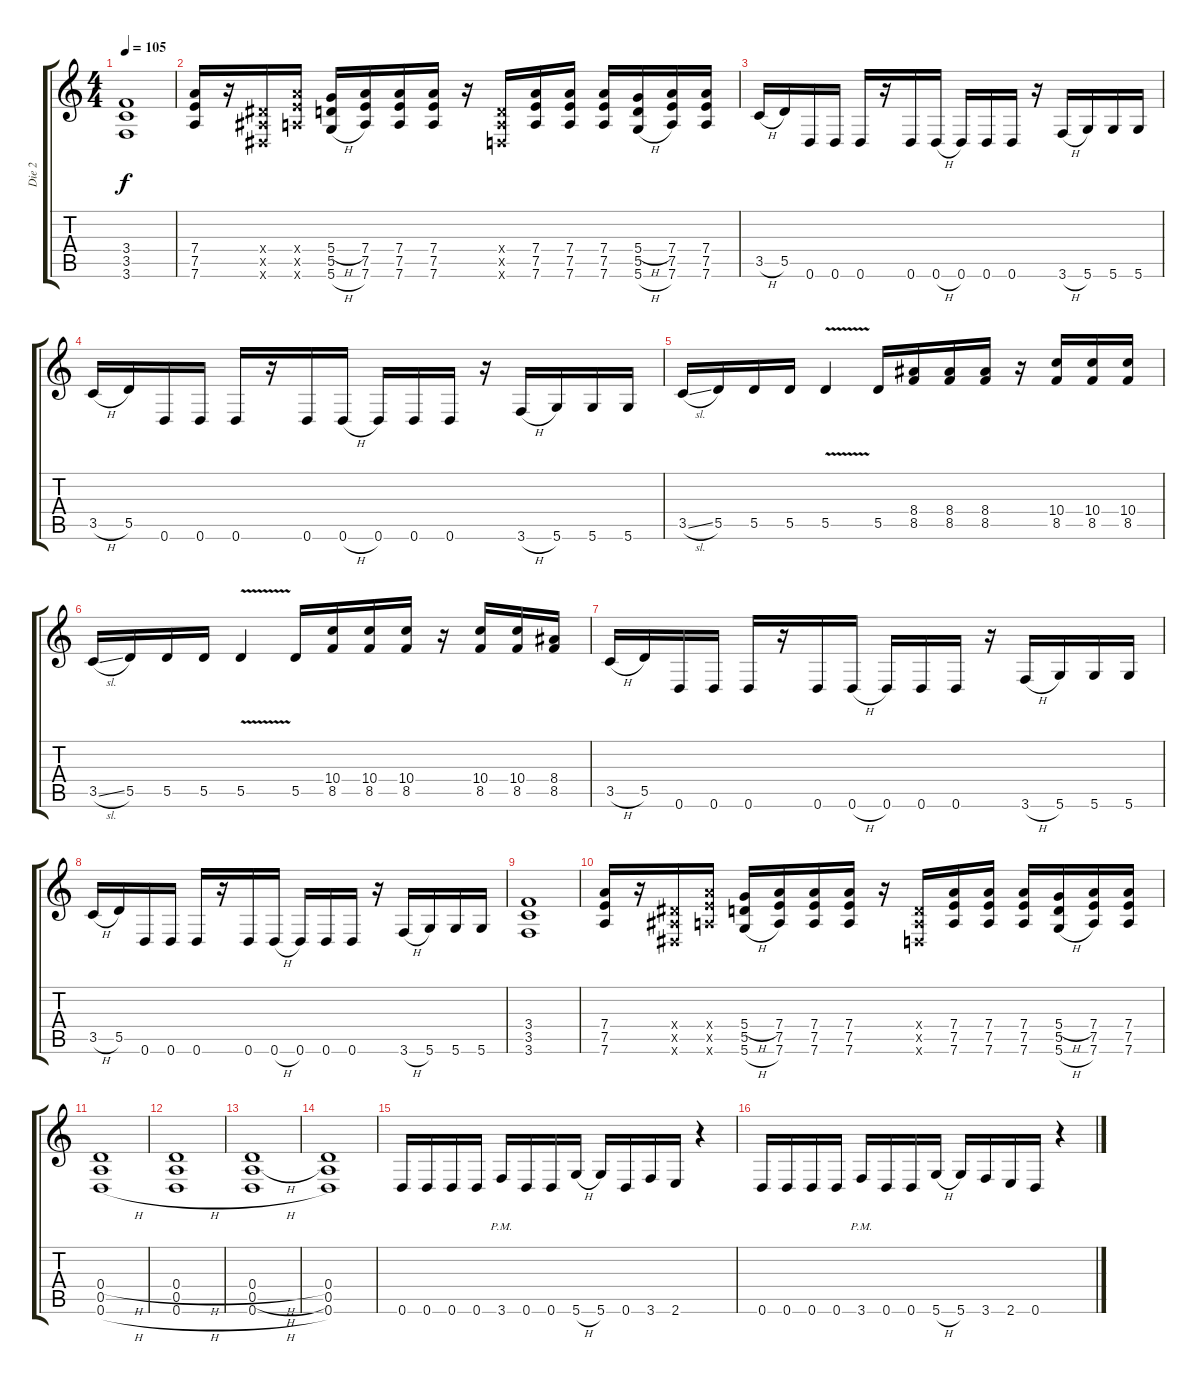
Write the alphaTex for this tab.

\track ("Die 2" "Die 2") {instrument overdrivenguitar}
\staff {score tabs}
\tuning (E4 B3 G3 D3 A2 D2) {hide}
\ts (4 4)
\tempo 105
\clef g2
\ks c
(3.4 3.5 3.6).1{dy f} |
(7.4 7.5 7.6).16 r.16 (1.4{x} 1.5{x} 1.6{x}).16 (7.4{x} 7.5{x} 7.6{x}).16 (5.4{h} 5.5 5.6{h}).16 (7.4 7.5 7.6).16 (7.4 7.5 7.6).16 (7.4 7.5 7.6).16 r.16 (0.4{x} 0.5{x} 0.6{x}).16 (7.4 7.5 7.6).16 (7.4 7.5 7.6).16 (7.4 7.5 7.6).16 (5.4{h} 5.5 5.6{h}).16 (7.4 7.5 7.6).16 (7.4 7.5 7.6).16 |
3.5{h}.16 5.5.16 0.6.16 0.6.16 0.6.16 r.16 0.6.16 0.6{h}.16 0.6.16 0.6.16 0.6.16 r.16 3.6{h}.16 5.6.16 5.6.16 5.6.16 |
3.5{h}.16 5.5.16 0.6.16 0.6.16 0.6.16 r.16 0.6.16 0.6{h}.16 0.6.16 0.6.16 0.6.16 r.16 3.6{h}.16 5.6.16 5.6.16 5.6.16 |
3.5{sl}.16 5.5.16 5.5.16 5.5.16 5.5{v}.4 5.5.16 (8.4 8.5).16 (8.4 8.5).16 (8.4 8.5).16 r.16 (10.4 8.5).16 (10.4 8.5).16 (10.4 8.5).16 |
3.5{sl}.16 5.5.16 5.5.16 5.5.16 5.5{v}.4 5.5.16 (10.4 8.5).16 (10.4 8.5).16 (10.4 8.5).16 r.16 (10.4 8.5).16 (10.4 8.5).16 (8.4 8.5).16 |
3.5{h}.16 5.5.16 0.6.16 0.6.16 0.6.16 r.16 0.6.16 0.6{h}.16 0.6.16 0.6.16 0.6.16 r.16 3.6{h}.16 5.6.16 5.6.16 5.6.16 |
3.5{h}.16 5.5.16 0.6.16 0.6.16 0.6.16 r.16 0.6.16 0.6{h}.16 0.6.16 0.6.16 0.6.16 r.16 3.6{h}.16 5.6.16 5.6.16 5.6.16 |
(3.4 3.5 3.6).1 |
(7.4 7.5 7.6).16 r.16 (1.4{x} 1.5{x} 1.6{x}).16 (7.4{x} 7.5{x} 7.6{x}).16 (5.4{h} 5.5 5.6{h}).16 (7.4 7.5 7.6).16 (7.4 7.5 7.6).16 (7.4 7.5 7.6).16 r.16 (0.4{x} 0.5{x} 0.6{x}).16 (7.4 7.5 7.6).16 (7.4 7.5 7.6).16 (7.4 7.5 7.6).16 (5.4{h} 5.5 5.6{h}).16 (7.4 7.5 7.6).16 (7.4 7.5 7.6).16 |
(0.4{h} 0.5 0.6{h}).1 |
(0.4{h} 0.5 0.6{h}).1 |
(0.4{h} 0.5{h} 0.6{h}).1 |
(0.4 0.5 0.6).1 |
0.6.16 0.6.16 0.6.16 0.6.16 3.6{pm}.16 0.6.16 0.6.16 5.6{h}.16 5.6.16 0.6.16 3.6.16 2.6.16 r.4 |
0.6.16 0.6.16 0.6.16 0.6.16 3.6{pm}.16 0.6.16 0.6.16 5.6{h}.16 5.6.16 3.6.16 2.6.16 0.6.16 r.4
